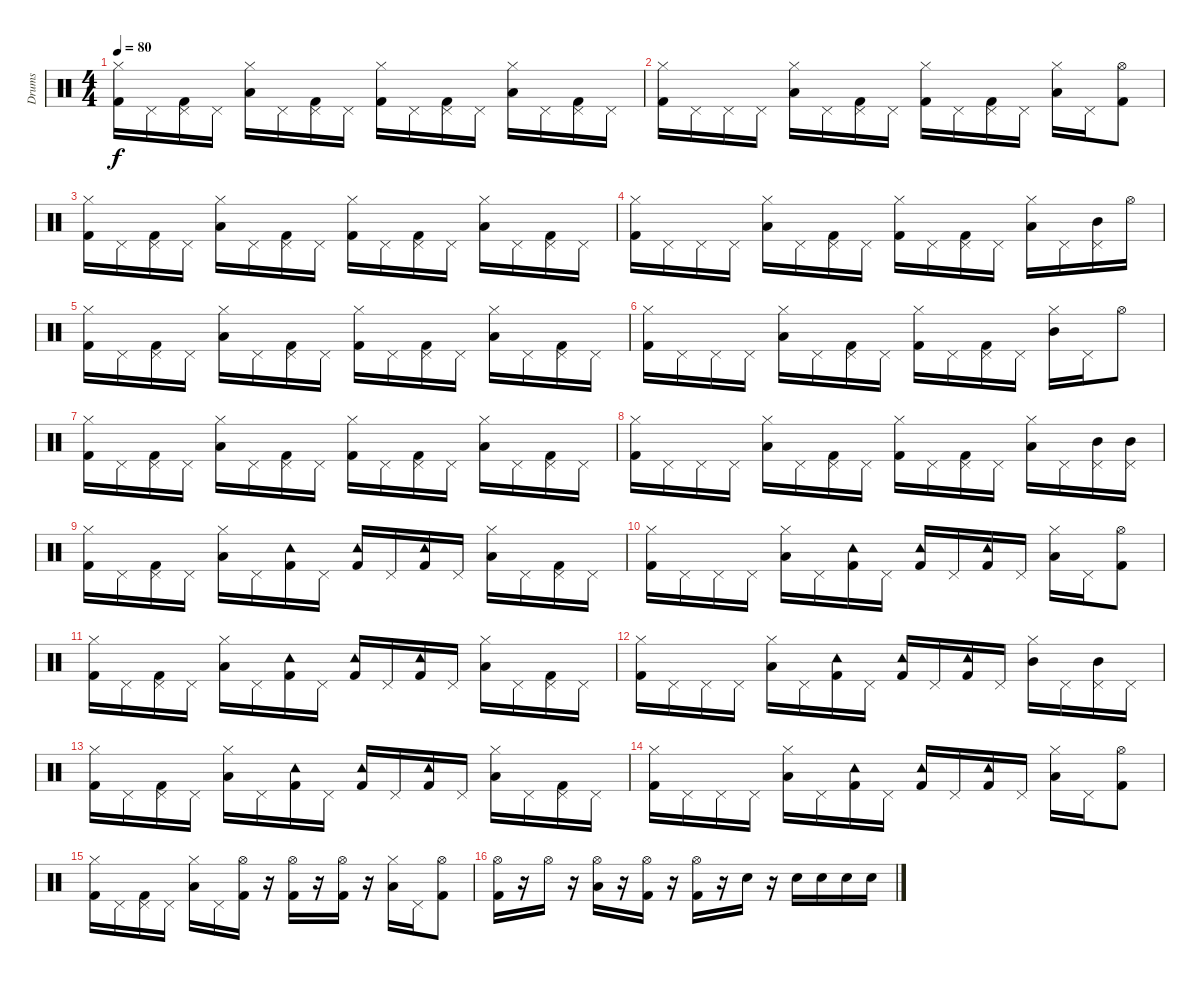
\track ("Drums" "Drums") {instrument percussion}
\staff {score}
\articulation defaults
\ts (4 4)
\tempo 80
\clef neutral
\ks c
("Hi-Hat (closed)" "Kick (hit) 2").16{dy f} "Pedal Hi-Hat (hit)".16 ("Pedal Hi-Hat (hit)" "Kick (hit) 2").16 "Pedal Hi-Hat (hit)".16 ("Hi-Hat (closed)" "Low Tom (hit)").16 "Pedal Hi-Hat (hit)".16 ("Pedal Hi-Hat (hit)" "Kick (hit) 2").16 "Pedal Hi-Hat (hit)".16 ("Hi-Hat (closed)" "Kick (hit) 2").16 "Pedal Hi-Hat (hit)".16 ("Pedal Hi-Hat (hit)" "Kick (hit) 2").16 "Pedal Hi-Hat (hit)".16 ("Hi-Hat (closed)" "Low Tom (hit)").16 "Pedal Hi-Hat (hit)".16 ("Pedal Hi-Hat (hit)" "Kick (hit) 2").16 "Pedal Hi-Hat (hit)".16 |
("Hi-Hat (closed)" "Kick (hit) 2").16 "Pedal Hi-Hat (hit)".16 "Pedal Hi-Hat (hit)".16 "Pedal Hi-Hat (hit)".16 ("Hi-Hat (closed)" "Low Tom (hit)").16 "Pedal Hi-Hat (hit)".16 ("Pedal Hi-Hat (hit)" "Kick (hit) 2").16 "Pedal Hi-Hat (hit)".16 ("Hi-Hat (closed)" "Kick (hit) 2").16 "Pedal Hi-Hat (hit)".16 ("Pedal Hi-Hat (hit)" "Kick (hit) 2").16 "Pedal Hi-Hat (hit)".16 ("Hi-Hat (closed)" "Low Tom (hit)").16 "Pedal Hi-Hat (hit)".16 ("Hi-Hat (open)" "Kick (hit) 2").8 |
("Hi-Hat (closed)" "Kick (hit) 2").16 "Pedal Hi-Hat (hit)".16 ("Pedal Hi-Hat (hit)" "Kick (hit) 2").16 "Pedal Hi-Hat (hit)".16 ("Hi-Hat (closed)" "Low Tom (hit)").16 "Pedal Hi-Hat (hit)".16 ("Pedal Hi-Hat (hit)" "Kick (hit) 2").16 "Pedal Hi-Hat (hit)".16 ("Hi-Hat (closed)" "Kick (hit) 2").16 "Pedal Hi-Hat (hit)".16 ("Pedal Hi-Hat (hit)" "Kick (hit) 2").16 "Pedal Hi-Hat (hit)".16 ("Hi-Hat (closed)" "Low Tom (hit)").16 "Pedal Hi-Hat (hit)".16 ("Pedal Hi-Hat (hit)" "Kick (hit) 2").16 "Pedal Hi-Hat (hit)".16 |
("Hi-Hat (closed)" "Kick (hit) 2").16 "Pedal Hi-Hat (hit)".16 "Pedal Hi-Hat (hit)".16 "Pedal Hi-Hat (hit)".16 ("Hi-Hat (closed)" "Low Tom (hit)").16 "Pedal Hi-Hat (hit)".16 ("Pedal Hi-Hat (hit)" "Kick (hit) 2").16 "Pedal Hi-Hat (hit)".16 ("Hi-Hat (closed)" "Kick (hit) 2").16 "Pedal Hi-Hat (hit)".16 ("Pedal Hi-Hat (hit)" "Kick (hit) 2").16 "Pedal Hi-Hat (hit)".16 ("Hi-Hat (closed)" "Low Tom (hit)").16 "Pedal Hi-Hat (hit)".16 ("Pedal Hi-Hat (hit)" "Mid Tom (hit)").16 "Hi-Hat (open)".16 |
("Hi-Hat (closed)" "Kick (hit) 2").16 "Pedal Hi-Hat (hit)".16 ("Pedal Hi-Hat (hit)" "Kick (hit) 2").16 "Pedal Hi-Hat (hit)".16 ("Hi-Hat (closed)" "Low Tom (hit)").16 "Pedal Hi-Hat (hit)".16 ("Pedal Hi-Hat (hit)" "Kick (hit) 2").16 "Pedal Hi-Hat (hit)".16 ("Hi-Hat (closed)" "Kick (hit) 2").16 "Pedal Hi-Hat (hit)".16 ("Pedal Hi-Hat (hit)" "Kick (hit) 2").16 "Pedal Hi-Hat (hit)".16 ("Hi-Hat (closed)" "Low Tom (hit)").16 "Pedal Hi-Hat (hit)".16 ("Pedal Hi-Hat (hit)" "Kick (hit) 2").16 "Pedal Hi-Hat (hit)".16 |
("Hi-Hat (closed)" "Kick (hit) 2").16 "Pedal Hi-Hat (hit)".16 "Pedal Hi-Hat (hit)".16 "Pedal Hi-Hat (hit)".16 ("Hi-Hat (closed)" "Low Tom (hit)").16 "Pedal Hi-Hat (hit)".16 ("Pedal Hi-Hat (hit)" "Kick (hit) 2").16 "Pedal Hi-Hat (hit)".16 ("Hi-Hat (closed)" "Kick (hit) 2").16 "Pedal Hi-Hat (hit)".16 ("Pedal Hi-Hat (hit)" "Kick (hit) 2").16 "Pedal Hi-Hat (hit)".16 ("Hi-Hat (closed)" "Mid Tom (hit)").16 "Pedal Hi-Hat (hit)".16 "Hi-Hat (open)".8 |
("Hi-Hat (closed)" "Kick (hit) 2").16 "Pedal Hi-Hat (hit)".16 ("Pedal Hi-Hat (hit)" "Kick (hit) 2").16 "Pedal Hi-Hat (hit)".16 ("Hi-Hat (closed)" "Low Tom (hit)").16 "Pedal Hi-Hat (hit)".16 ("Pedal Hi-Hat (hit)" "Kick (hit) 2").16 "Pedal Hi-Hat (hit)".16 ("Hi-Hat (closed)" "Kick (hit) 2").16 "Pedal Hi-Hat (hit)".16 ("Pedal Hi-Hat (hit)" "Kick (hit) 2").16 "Pedal Hi-Hat (hit)".16 ("Hi-Hat (closed)" "Low Tom (hit)").16 "Pedal Hi-Hat (hit)".16 ("Pedal Hi-Hat (hit)" "Kick (hit) 2").16 "Pedal Hi-Hat (hit)".16 |
("Hi-Hat (closed)" "Kick (hit) 2").16 "Pedal Hi-Hat (hit)".16 "Pedal Hi-Hat (hit)".16 "Pedal Hi-Hat (hit)".16 ("Hi-Hat (closed)" "Low Tom (hit)").16 "Pedal Hi-Hat (hit)".16 ("Pedal Hi-Hat (hit)" "Kick (hit) 2").16 "Pedal Hi-Hat (hit)".16 ("Hi-Hat (closed)" "Kick (hit) 2").16 "Pedal Hi-Hat (hit)".16 ("Pedal Hi-Hat (hit)" "Kick (hit) 2").16 "Pedal Hi-Hat (hit)".16 ("Hi-Hat (closed)" "Low Tom (hit)").16 "Pedal Hi-Hat (hit)".16 ("Pedal Hi-Hat (hit)" "Mid Tom (hit)").16 ("Pedal Hi-Hat (hit)" "Mid Tom (hit)").16 |
("Hi-Hat (closed)" "Kick (hit) 2").16 "Pedal Hi-Hat (hit)".16 ("Pedal Hi-Hat (hit)" "Kick (hit) 2").16 "Pedal Hi-Hat (hit)".16 ("Hi-Hat (closed)" "Low Tom (hit)").16 "Pedal Hi-Hat (hit)".16 ("Tambourine (hit)" "Kick (hit) 2").16 "Pedal Hi-Hat (hit)".16 ("Tambourine (hit)" "Kick (hit) 2").16 "Pedal Hi-Hat (hit)".16 ("Tambourine (hit)" "Kick (hit) 2").16 "Pedal Hi-Hat (hit)".16 ("Hi-Hat (closed)" "Low Tom (hit)").16 "Pedal Hi-Hat (hit)".16 ("Pedal Hi-Hat (hit)" "Kick (hit) 2").16 "Pedal Hi-Hat (hit)".16 |
("Hi-Hat (closed)" "Kick (hit) 2").16 "Pedal Hi-Hat (hit)".16 "Pedal Hi-Hat (hit)".16 "Pedal Hi-Hat (hit)".16 ("Hi-Hat (closed)" "Low Tom (hit)").16 "Pedal Hi-Hat (hit)".16 ("Tambourine (hit)" "Kick (hit) 2").16 "Pedal Hi-Hat (hit)".16 ("Tambourine (hit)" "Kick (hit) 2").16 "Pedal Hi-Hat (hit)".16 ("Tambourine (hit)" "Kick (hit) 2").16 "Pedal Hi-Hat (hit)".16 ("Hi-Hat (closed)" "Low Tom (hit)").16 "Pedal Hi-Hat (hit)".16 ("Hi-Hat (open)" "Kick (hit) 2").8 |
("Hi-Hat (closed)" "Kick (hit) 2").16 "Pedal Hi-Hat (hit)".16 ("Pedal Hi-Hat (hit)" "Kick (hit) 2").16 "Pedal Hi-Hat (hit)".16 ("Hi-Hat (closed)" "Low Tom (hit)").16 "Pedal Hi-Hat (hit)".16 ("Tambourine (hit)" "Kick (hit) 2").16 "Pedal Hi-Hat (hit)".16 ("Tambourine (hit)" "Kick (hit) 2").16 "Pedal Hi-Hat (hit)".16 ("Tambourine (hit)" "Kick (hit) 2").16 "Pedal Hi-Hat (hit)".16 ("Hi-Hat (closed)" "Low Tom (hit)").16 "Pedal Hi-Hat (hit)".16 ("Pedal Hi-Hat (hit)" "Kick (hit) 2").16 "Pedal Hi-Hat (hit)".16 |
("Hi-Hat (closed)" "Kick (hit) 2").16 "Pedal Hi-Hat (hit)".16 "Pedal Hi-Hat (hit)".16 "Pedal Hi-Hat (hit)".16 ("Hi-Hat (closed)" "Low Tom (hit)").16 "Pedal Hi-Hat (hit)".16 ("Tambourine (hit)" "Kick (hit) 2").16 "Pedal Hi-Hat (hit)".16 ("Tambourine (hit)" "Kick (hit) 2").16 "Pedal Hi-Hat (hit)".16 ("Tambourine (hit)" "Kick (hit) 2").16 "Pedal Hi-Hat (hit)".16 ("Hi-Hat (closed)" "Mid Tom (hit)").16 "Pedal Hi-Hat (hit)".16 ("Pedal Hi-Hat (hit)" "Mid Tom (hit)").16 "Pedal Hi-Hat (hit)".16 |
("Hi-Hat (closed)" "Kick (hit) 2").16 "Pedal Hi-Hat (hit)".16 ("Pedal Hi-Hat (hit)" "Kick (hit) 2").16 "Pedal Hi-Hat (hit)".16 ("Hi-Hat (closed)" "Low Tom (hit)").16 "Pedal Hi-Hat (hit)".16 ("Tambourine (hit)" "Kick (hit) 2").16 "Pedal Hi-Hat (hit)".16 ("Tambourine (hit)" "Kick (hit) 2").16 "Pedal Hi-Hat (hit)".16 ("Tambourine (hit)" "Kick (hit) 2").16 "Pedal Hi-Hat (hit)".16 ("Hi-Hat (closed)" "Low Tom (hit)").16 "Pedal Hi-Hat (hit)".16 ("Pedal Hi-Hat (hit)" "Kick (hit) 2").16 "Pedal Hi-Hat (hit)".16 |
("Hi-Hat (closed)" "Kick (hit) 2").16 "Pedal Hi-Hat (hit)".16 "Pedal Hi-Hat (hit)".16 "Pedal Hi-Hat (hit)".16 ("Hi-Hat (closed)" "Low Tom (hit)").16 "Pedal Hi-Hat (hit)".16 ("Tambourine (hit)" "Kick (hit) 2").16 "Pedal Hi-Hat (hit)".16 ("Tambourine (hit)" "Kick (hit) 2").16 "Pedal Hi-Hat (hit)".16 ("Tambourine (hit)" "Kick (hit) 2").16 "Pedal Hi-Hat (hit)".16 ("Hi-Hat (closed)" "Low Tom (hit)").16 "Pedal Hi-Hat (hit)".16 ("Hi-Hat (open)" "Kick (hit) 2").8 |
("Hi-Hat (closed)" "Kick (hit) 2").16 "Pedal Hi-Hat (hit)".16 ("Pedal Hi-Hat (hit)" "Kick (hit) 2").16 "Pedal Hi-Hat (hit)".16 ("Hi-Hat (closed)" "Low Tom (hit)").16 "Pedal Hi-Hat (hit)".16 ("Hi-Hat (open)" "Kick (hit) 2").16 r.16 ("Hi-Hat (open)" "Kick (hit) 2").16 r.16 ("Hi-Hat (open)" "Kick (hit) 2").16 r.16 ("Hi-Hat (closed)" "Low Tom (hit)").16 "Pedal Hi-Hat (hit)".16 ("Hi-Hat (open)" "Kick (hit) 2").8 |
("Hi-Hat (open)" "Kick (hit) 2").16 r.16 "Hi-Hat (open)".16 r.16 ("Hi-Hat (open)" "Low Tom (hit)").16 r.16 ("Hi-Hat (open)" "Kick (hit) 2").16 r.16 ("Hi-Hat (open)" "Kick (hit) 2").16 r.16 "Snare (hit) 2".16 r.16 "Snare (hit) 2".16 "Snare (hit) 2".16 "Snare (hit) 2".16 "Snare (hit) 2".16
